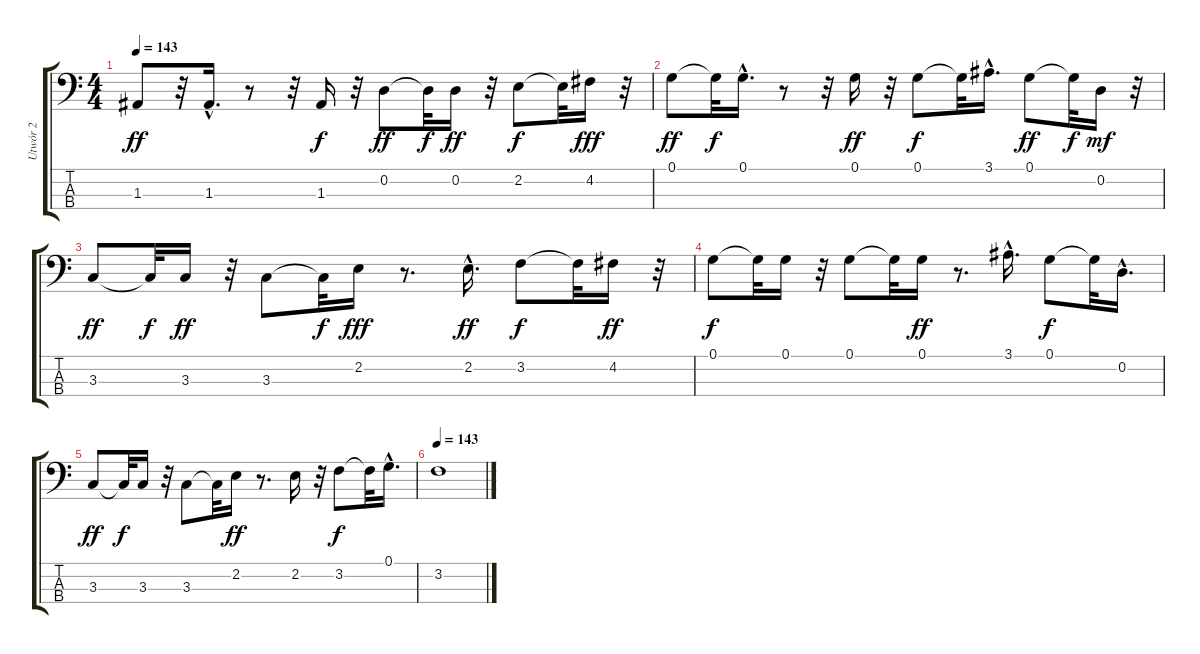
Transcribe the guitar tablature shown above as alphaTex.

\track ("Utwór 2" "Utwór 2") {instrument electricbassfinger}
\staff {score tabs}
\tuning (G2 D2 A1 E1) {hide}
\ts (4 4)
\tempo 143
\clef f4
\ks c
1.3.8{dy ff} r.32 1.3{hac}.16{d} r.8 r.32 1.3.16{dy f} r.32 0.2.8{dy ff} 0.2{t}.32{dy f} 0.2.16{dy ff} r.32 2.2.8{dy f} 2.2{t}.32 4.2.16{dy fff} r.32 |
0.1.8{dy ff} 0.1{t}.32{dy f} 0.1{hac}.16{d} r.8 r.32 0.1.16{dy ff} r.32 0.1.8{dy f} 0.1{t}.32 3.1{hac}.16{d} 0.1.8{dy ff} 0.1{t}.32{dy f} 0.2.16{dy mf} r.32 |
3.3.8{dy ff} 3.3{t}.32{dy f} 3.3.16{dy ff} r.32 3.3.8 3.3{t}.32{dy f} 2.2.16{dy fff} r.8{d} 2.2{hac}.16{d dy ff} 3.2.8{dy f} 3.2{t}.32 4.2.16{dy ff} r.32 |
0.1.8{dy f} 0.1{t}.32 0.1.16 r.32 0.1.8 0.1{t}.32 0.1.16{dy ff} r.8{d} 3.1{hac}.16{d} 0.1.8{dy f} 0.1{t}.32 0.2{hac}.16{d} |
3.3.8{dy ff} 3.3{t}.32{dy f} 3.3.16 r.32 3.3.8 3.3{t}.32 2.2.16{dy ff} r.8{d} 2.2.16 r.32 3.2.8{dy f} 3.2{t}.32 0.1{hac}.16{d} |
\tempo 143
3.2.1
